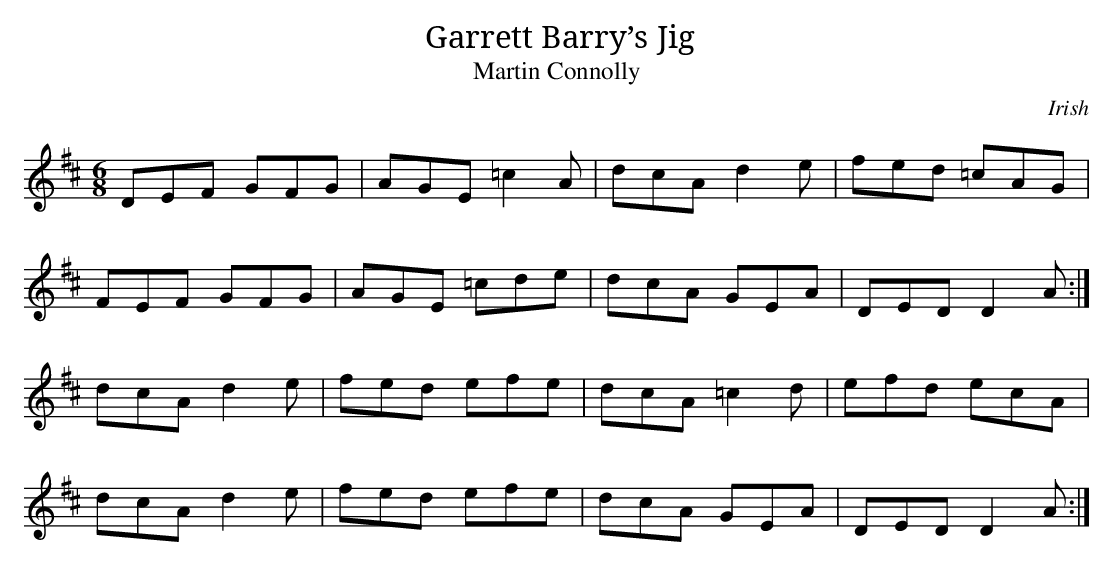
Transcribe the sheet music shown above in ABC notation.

X:1
T:Garrett Barry’s Jig
T:Martin Connolly
M:6/8
K:D
DEF GFG | AGE =c2 A | dcA d2 e | fed =cAG |
FEF GFG | AGE =cde | dcA GEA | DED D2 A :|
dcA d2 e | fed efe | dcA =c2 d | efd ecA |
dcA d2 e | fed efe | dcA GEA | DED D2 A :|
